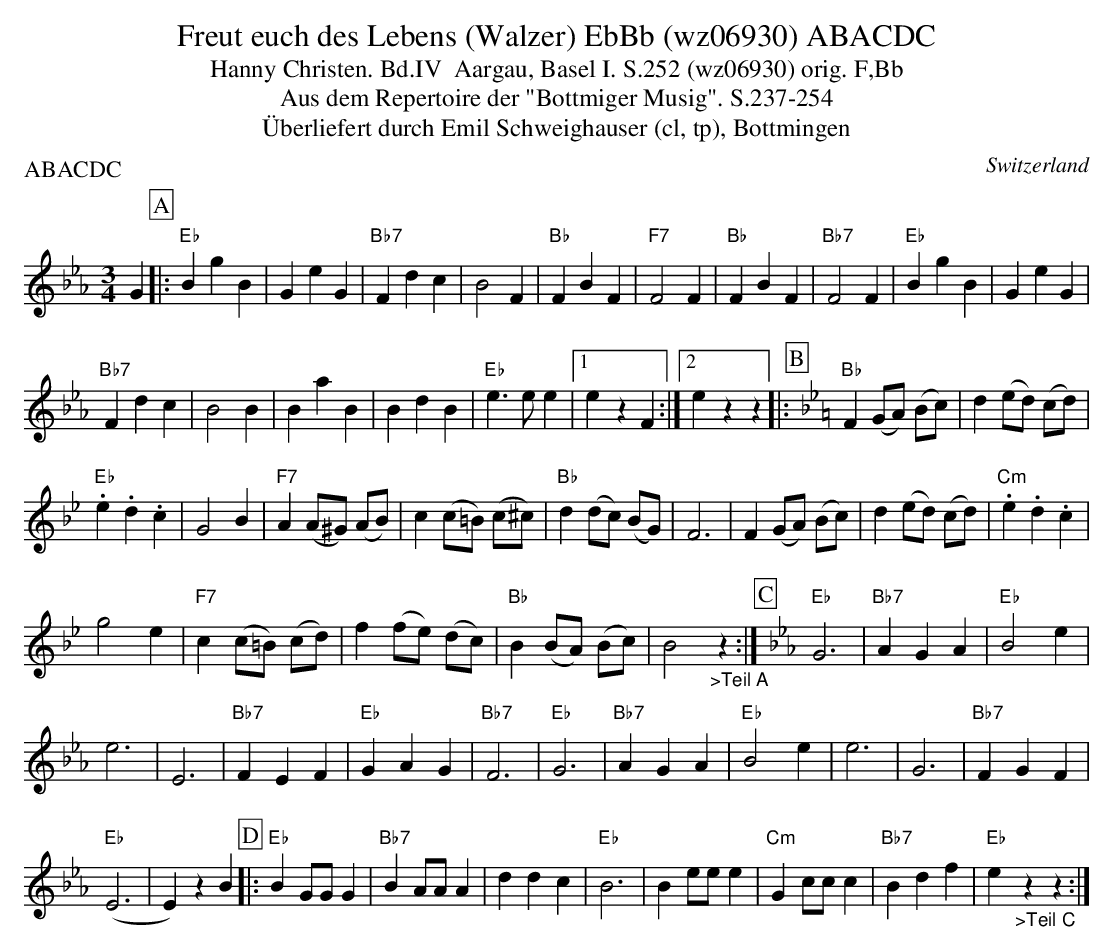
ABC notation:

X:1
T:Freut euch des Lebens (Walzer) EbBb (wz06930) ABACDC
T:Hanny Christen. Bd.IV  Aargau, Basel I. S.252 (wz06930) orig. F,Bb
T: Aus dem Repertoire der "Bottmiger Musig". S.237-254
T:Überliefert durch Emil Schweighauser (cl, tp), Bottmingen
P:ABACDC
M:3/4
L:1/4
O:Switzerland
K:Eb major
G [P:A] |: "Eb"BgB | GeG | "Bb7"Fdc | B2F | "Bb"FBF | "F7"F2F | "Bb"FBF | "Bb7"F2F | "Eb"BgB | GeG |
"Bb7"Fdc | B2B | BaB | BdB | "Eb"e>ee |1 ezF :|2 ezz |: [P:B] [K:Bb] "Bb"F(G/A/) (B/c/) | d(e/d/) (c/d/) |
"Eb".e.d.c | G2B | "F7"A(A/^G/) (A/B/) | c(c/=B/) (c/^c/) | "Bb"d(d/c/) (B/G/) | F3 | F(G/A/) (B/c/) | d(e/d/) (c/d/) | "Cm".e.d.c |
g2e | "F7"c(c/=B/) (c/d/) | f(f/e/) (d/c/) | "Bb"B (B/A/) (B/c/) | B2"_>Teil A"z :| [P:C] [K:Eb] "Eb"G3 | "Bb7"AGA | "Eb"B2e |
e3 | E3 | "Bb7"FEF | "Eb"GAG | "Bb7"F3 | "Eb"G3 | "Bb7"AGA | "Eb"B2e | e3 | G3 | "Bb7"FGF |
"Eb"(E3 | E)zB [P:D] |: "Eb"BG/G/G | "Bb7"BA/A/A | ddc | "Eb"B3 | Be/e/e | "Cm"Gc/c/c | "Bb7"Bdf | "Eb"e"_>Teil C"zz :|
 % wz06930
